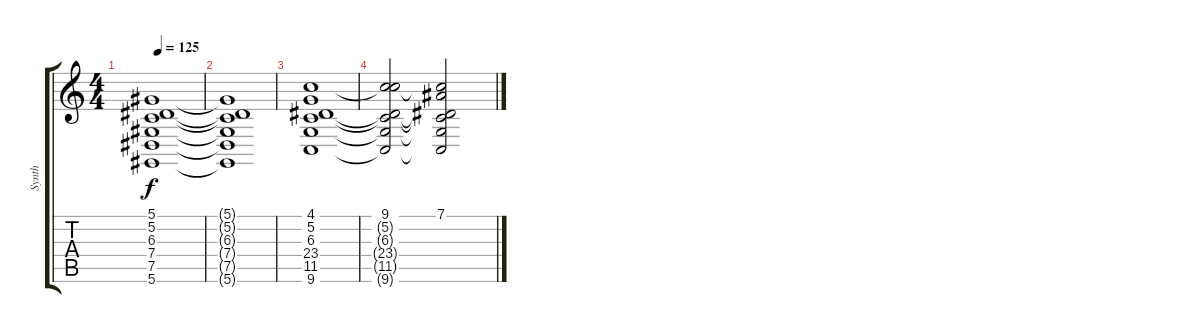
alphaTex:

\track ("Synth" "Synth") {instrument rockorgan}
\staff {score tabs}
\tuning (Eb4 Bb3 Gb3 Db3 Ab2 Eb2) {hide}
\ts (4 4)
\tempo 125
\clef g2
\ks c
(5.1 5.2 6.3 7.4 7.5 5.6).1{dy f balance 8 instrument pad8sweep} |
(5.1{t} 5.2{t} 6.3{t} 7.4{t} 7.5{t} 5.6{t}).1 |
(4.1 5.2 6.3 23.4 11.5 9.6).1{balance 8 instrument pad8sweep} |
(9.1 5.2{t} 6.3{t} 23.4{t} 11.5{t} 9.6{t}).2 (7.1 5.2{t} 6.3{t} 23.4{t} 11.5{t} 9.6{t}).2
